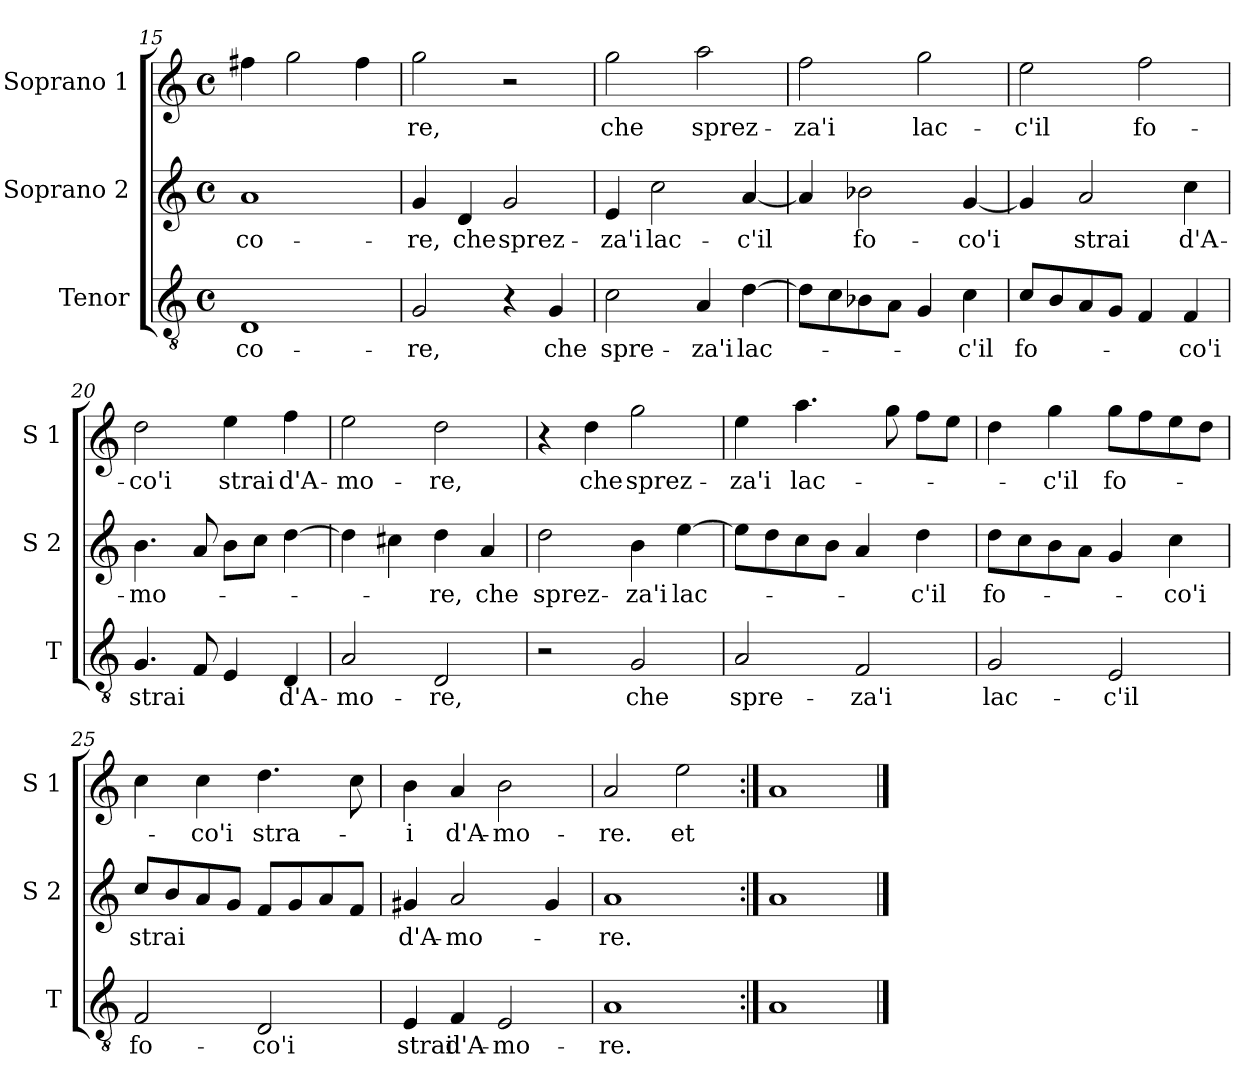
**kern	**text	**kern	**text	**kern	**text
*part3	*part3	*part2	*part2	*part1	*part1
*staff3	*staff3	*staff2	*staff2	*staff1	*staff1
*I"Tenor	*	*I"Soprano 2	*	*I"Soprano 1	*
*I'T	*	*I'S 2	*	*I'S 1	*
*clefGv2	*	*clefG2	*	*clefG2	*
*k[]	*	*k[]	*	*k[]	*
*C:	*	*C:	*	*C:	*
*M4/4	*	*M4/4	*	*M4/4	*
*met(c)	*	*met(c)	*	*met(c)	*
=15	=15	=15	=15	=15	=15
!	!LO:LY:b	!	!LO:LY:b	!	!
1D	co-	1a	co-	4ff#X\	.
.	.	.	.	2gg\	.
.	.	.	.	4ff#\	.
!!LO:PB:g=z
=16	=16	=16	=16	=16	=16
!	!LO:LY:b	!	!LO:LY:b	!	!LO:LY:b
2G/	-re,	4g/	-re,	2gg\	-re,
!	!	!	!LO:LY:b	!	!
.	.	4d/	che	.	.
!	!	!	!LO:LY:b	!	!
4r	.	2g/	sprez-	2r	.
!	!LO:LY:b	!	!	!	!
4G/	che	.	.	.	.
=17	=17	=17	=17	=17	=17
!	!LO:LY:b	!	!LO:LY:b	!	!LO:LY:b
2c\	spre-	4e/	-za'i	2gg\	che
!	!	!	!LO:LY:b	!	!
.	.	2cc\	lac-	.	.
!	!LO:LY:b	!	!	!	!LO:LY:b
4A/	-za'i	.	.	2aa\	sprez-
!	!LO:LY:b	!	!LO:LY:b	!	!
[4d\	lac-	[4a/	-c'il	.	.
=18	=18	=18	=18	=18	=18
!	!	!	!	!	!LO:LY:b
8d\L]	.	4a/]	.	2ff\	-za'i
8c\	.	.	.	.	.
!	!	!	!LO:LY:b	!	!
8B-X\	.	2b-X\	fo-	.	.
8A\J	.	.	.	.	.
!	!	!	!	!	!LO:LY:b
4G/	.	.	.	2gg\	lac-
!	!LO:LY:b	!	!LO:LY:b	!	!
4c\	-c'il	[4g/	-co'i	.	.
=19	=19	=19	=19	=19	=19
!	!LO:LY:b	!	!	!	!LO:LY:b
8c/L	fo-	4g/]	.	2ee\	-c'il
8B/	.	.	.	.	.
!	!	!	!LO:LY:b	!	!
8A/	.	2a/	strai	.	.
8G/J	.	.	.	.	.
!	!	!	!	!	!LO:LY:b
4F/	.	.	.	2ff\	fo-
!	!LO:LY:b	!	!LO:LY:b	!	!
4F/	-co'i	4cc\	d'A-	.	.
!!LO:LB:g=z
=20	=20	=20	=20	=20	=20
!	!LO:LY:b	!	!LO:LY:b	!	!LO:LY:b
4.G/	strai	4.b\	-mo-	2dd\	-co'i
8F/	.	8a/	.	.	.
!	!	!	!	!	!LO:LY:b
4E/	.	8b\L	.	4ee\	strai
.	.	8cc\J	.	.	.
!	!LO:LY:b	!	!	!	!LO:LY:b
4D/	d'A-	[4dd\	.	4ff\	d'A-
=21	=21	=21	=21	=21	=21
!	!LO:LY:b	!	!	!	!LO:LY:b
2A/	-mo-	4dd\]	.	2ee\	-mo-
.	.	4cc#X\	.	.	.
!	!LO:LY:b	!	!LO:LY:b	!	!LO:LY:b
2D/	-re,	4dd\	-re,	2dd\	-re,
!	!	!	!LO:LY:b	!	!
.	.	4a/	che	.	.
=22	=22	=22	=22	=22	=22
!	!	!	!LO:LY:b	!	!
2r	.	2dd\	sprez-	4r	.
!	!	!	!	!	!LO:LY:b
.	.	.	.	4dd\	che
!	!LO:LY:b	!	!LO:LY:b	!	!LO:LY:b
2G/	che	4b\	-za'i	2gg\	sprez-
!	!	!	!LO:LY:b	!	!
.	.	[4ee\	lac-	.	.
=23	=23	=23	=23	=23	=23
!	!LO:LY:b	!	!	!	!LO:LY:b
2A/	spre-	8ee\L]	.	4ee\	-za'i
.	.	8dd\	.	.	.
!	!	!	!	!	!LO:LY:b
.	.	8cc\	.	4.aa\	lac-
.	.	8b\J	.	.	.
!	!LO:LY:b	!	!	!	!
2F/	-za'i	4a/	.	.	.
.	.	.	.	8gg\	.
!	!	!	!LO:LY:b	!	!
.	.	4dd\	-c'il	8ff\L	.
.	.	.	.	8ee\J	.
!!LO:LB:g=z
=24	=24	=24	=24	=24	=24
!	!LO:LY:b	!	!LO:LY:b	!	!
2G/	lac-	8dd\L	fo-	4dd\	.
.	.	8cc\	.	.	.
!	!	!	!	!	!LO:LY:b
.	.	8b\	.	4gg\	-c'il
.	.	8a\J	.	.	.
!	!LO:LY:b	!	!	!	!LO:LY:b
2E/	-c'il	4g/	.	8gg\L	fo-
.	.	.	.	8ff\	.
!	!	!	!LO:LY:b	!	!
.	.	4cc\	-co'i	8ee\	.
.	.	.	.	8dd\J	.
=25	=25	=25	=25	=25	=25
!	!LO:LY:b	!	!LO:LY:b	!	!
2F/	fo-	8cc/L	strai	4cc\	.
.	.	8b/	.	.	.
!	!	!	!	!	!LO:LY:b
.	.	8a/	.	4cc\	-co'i
.	.	8g/J	.	.	.
!	!LO:LY:b	!	!	!	!LO:LY:b
2D/	-co'i	8f/L	.	4.dd\	stra-
.	.	8g/	.	.	.
.	.	8a/	.	.	.
.	.	8f/J	.	8cc\	.
=26	=26	=26	=26	=26	=26
!	!LO:LY:b	!	!LO:LY:b	!	!LO:LY:b
4E/	strai	4g#X/	d'A-	4b\	-i
!	!LO:LY:b	!	!LO:LY:b	!	!LO:LY:b
4F/	d'A-	2a/	-mo-	4a/	d'A-
!	!LO:LY:b	!	!	!	!LO:LY:b
2E/	-mo-	.	.	2b\	-mo-
.	.	4g#/	.	.	.
=27	=27	=27	=27	=27	=27
!	!LO:LY:b	!	!LO:LY:b	!	!LO:LY:b
1A	-re.	1a	-re.	2a/	-re.
!	!	!	!	!	!LO:LY:b
.	.	.	.	2ee\	et
=28:|!	=28:|!	=28:|!	=28:|!	=28:|!	=28:|!
1A	.	1a	.	1a	.
==	==	==	==	==	==
*-	*-	*-	*-	*-	*-
